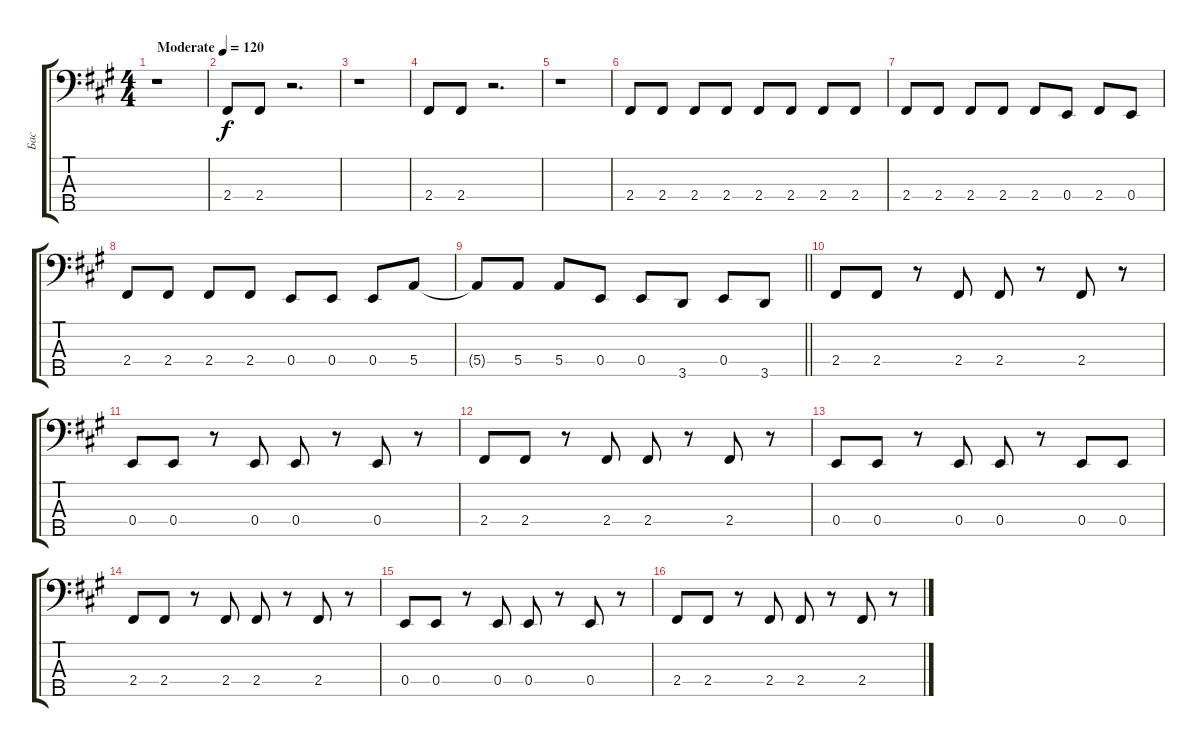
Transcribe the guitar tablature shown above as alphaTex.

\track ("Бас" "Бас") {instrument electricbassfinger}
\staff {score tabs}
\tuning (G2 D2 A1 E1 B0) {hide}
\ts (4 4)
\tempo (120 "Moderate")
\clef f4
\ks a
r.1{dy f instrument electricbassfinger} |
2.4.8 2.4.8 r.2{d} |
r.1 |
2.4.8 2.4.8 r.2{d} |
r.1 |
2.4.8 2.4.8 2.4.8 2.4.8 2.4.8 2.4.8 2.4.8 2.4.8 |
2.4.8 2.4.8 2.4.8 2.4.8 2.4.8 0.4.8 2.4.8 0.4.8 |
2.4.8 2.4.8 2.4.8 2.4.8 0.4.8 0.4.8 0.4.8 5.4.8 |
\barLineRight lightlight
5.4{t}.8 5.4.8 5.4.8 0.4.8 0.4.8 3.5.8 0.4.8 3.5.8 |
2.4.8 2.4.8 r.8 2.4.8 2.4.8 r.8 2.4.8 r.8 |
0.4.8 0.4.8 r.8 0.4.8 0.4.8 r.8 0.4.8 r.8 |
2.4.8 2.4.8 r.8 2.4.8 2.4.8 r.8 2.4.8 r.8 |
0.4.8 0.4.8 r.8 0.4.8 0.4.8 r.8 0.4.8 0.4.8 |
2.4.8 2.4.8 r.8 2.4.8 2.4.8 r.8 2.4.8 r.8 |
0.4.8 0.4.8 r.8 0.4.8 0.4.8 r.8 0.4.8 r.8 |
2.4.8 2.4.8 r.8 2.4.8 2.4.8 r.8 2.4.8 r.8
